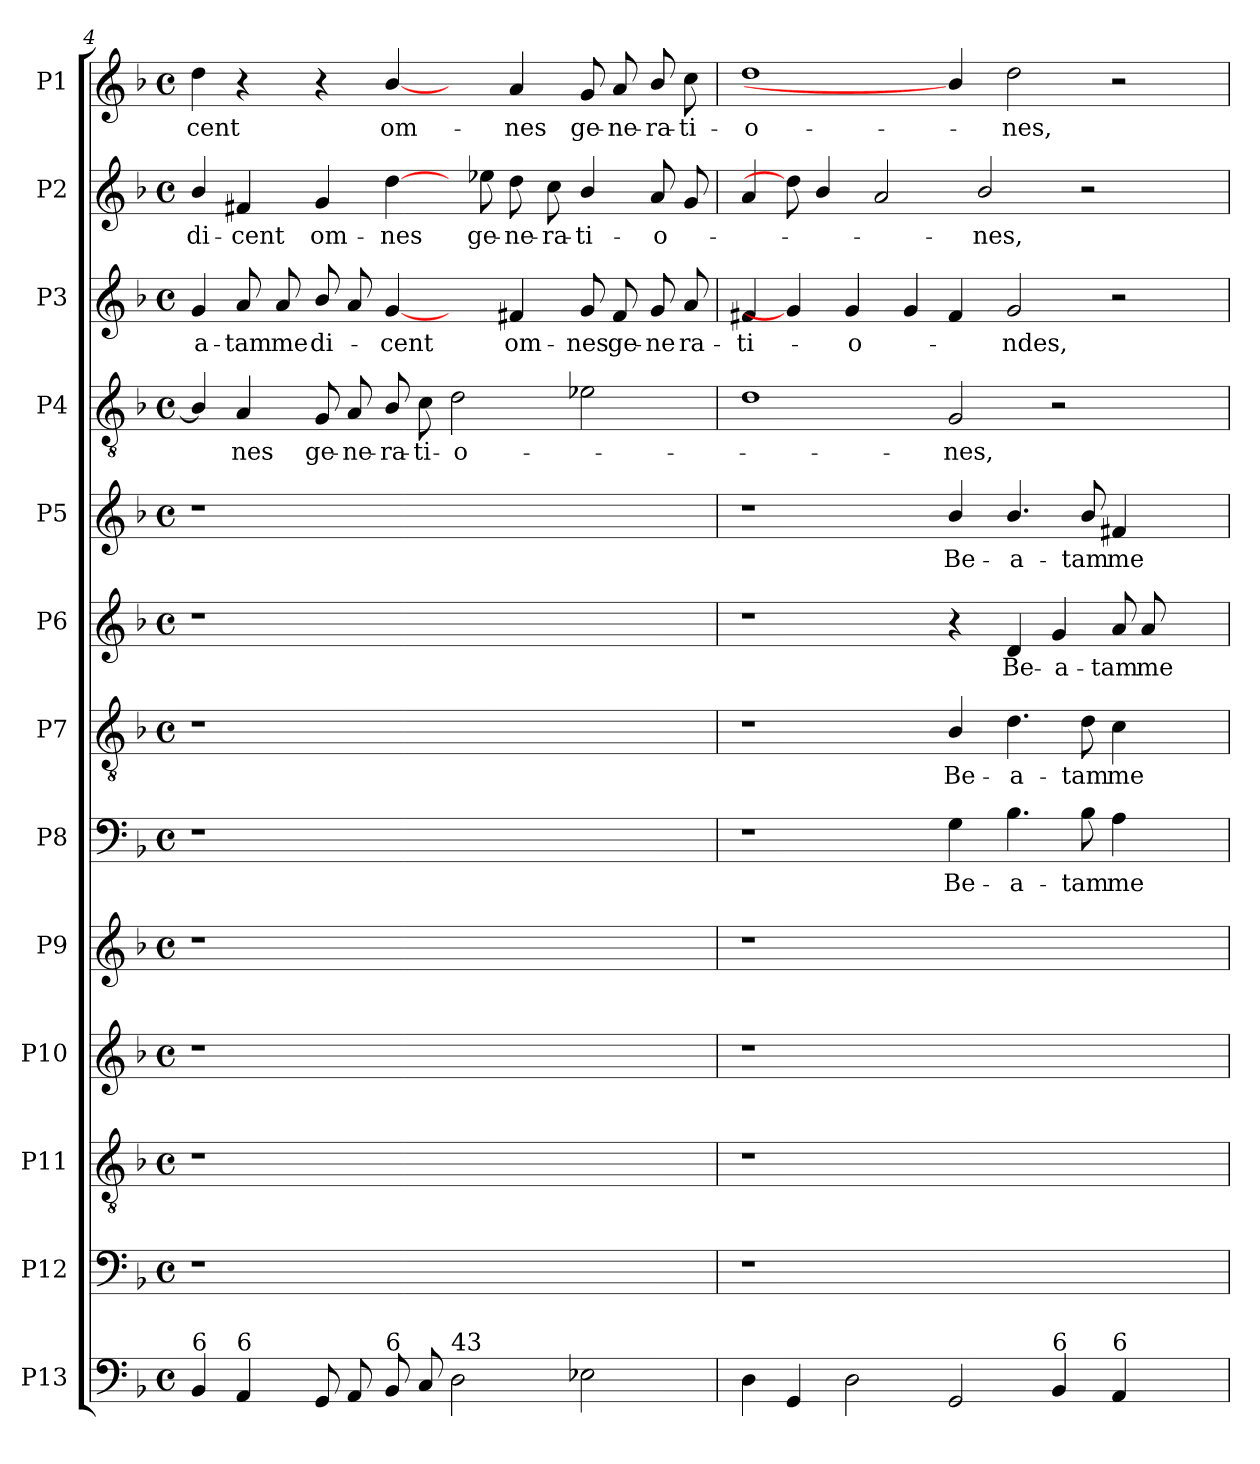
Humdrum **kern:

**kern	**kern	**kern	**kern	**kern	**kern	**text	**kern	**text	**kern	**text	**kern	**text	**kern	**text	**kern	**text	**kern	**text	**kern	**text
*part13	*part12	*part11	*part10	*part9	*part8	*part8	*part7	*part7	*part6	*part6	*part5	*part5	*part4	*part4	*part3	*part3	*part2	*part2	*part1	*part1
*staff13	*staff12	*staff11	*staff10	*staff9	*staff8	*staff8	*staff7	*staff7	*staff6	*staff6	*staff5	*staff5	*staff4	*staff4	*staff3	*staff3	*staff2	*staff2	*staff1	*staff1
*I"P13	*I"P12	*I"P11	*I"P10	*I"P9	*I"P8	*	*I"P7	*	*I"P6	*	*I"P5	*	*I"P4	*	*I"P3	*	*I"P2	*	*I"P1	*
*clefF4	*clefF4	*clefGv2	*clefG2	*clefG2	*clefF4	*	*clefGv2	*	*clefG2	*	*clefG2	*	*clefGv2	*	*clefG2	*	*clefG2	*	*clefG2	*
*	*	*ITrd7c12	*	*	*	*	*ITrd7c12	*	*	*	*	*	*ITrd7c12	*	*	*	*	*	*	*
*k[b-]	*k[b-]	*k[b-]	*k[b-]	*k[b-]	*k[b-]	*	*k[b-]	*	*k[b-]	*	*k[b-]	*	*k[b-]	*	*k[b-]	*	*k[b-]	*	*k[b-]	*
*F:	*F:	*F:	*F:	*F:	*F:	*	*F:	*	*F:	*	*F:	*	*F:	*	*F:	*	*F:	*	*F:	*
*M4/4	*M4/4	*M4/4	*M4/4	*M4/4	*M4/4	*	*M4/4	*	*M4/4	*	*M4/4	*	*M4/4	*	*M4/4	*	*M4/4	*	*M4/4	*
*met(c)	*met(c)	*met(c)	*met(c)	*met(c)	*met(c)	*	*met(c)	*	*met(c)	*	*met(c)	*	*met(c)	*	*met(c)	*	*met(c)	*	*met(c)	*
=4	=4	=4	=4	=4	=4	=4	=4	=4	=4	=4	=4	=4	=4	=4	=4	=4	=4	=4	=4	=4
!	!LO:N:vis=1	!LO:N:vis=1	!LO:N:vis=1	!LO:N:vis=1	!LO:N:vis=1	!	!LO:N:vis=1	!	!LO:N:vis=1	!	!LO:N:vis=1	!	!	!	!	!	!	!	!	!
!	!	!	!	!	!	!	!	!	!	!	!	!	!	!	!	!LO:LY:b:color=#000000	!	!	!	!
!	!	!	!	!	!	!	!	!	!	!	!	!	!	!	!	!	!	!LO:LY:b:color=#000000	!	!
!LO:TX:a:t=6	!	!	!	!	!	!	!	!	!	!	!	!	!	!	!	!	!	!	!	!
!	!	!	!	!	!	!	!	!	!	!	!	!	!	!	!	!	!	!	!	!LO:LY:b:color=#000000
4BB-i/	1r	1r	1r	1r	1r	.	1r	.	1r	.	1r	.	4BB-i/]	.	4gi/	-a-	4b-i/	di-	4ddi\	-cent
!	!	!	!	!	!	!	!	!	!	!	!	!	!	!LO:LY:b:color=#000000	!	!	!	!	!	!
!	!	!	!	!	!	!	!	!	!	!	!	!	!	!	!	!LO:LY:b:color=#000000	!	!	!	!
!LO:TX:a:t=6	!	!	!	!	!	!	!	!	!	!	!	!	!	!	!	!	!	!	!	!
!	!	!	!	!	!	!	!	!	!	!	!	!	!	!	!	!	!	!LO:LY:b:color=#000000	!	!
4AAi/	.	.	.	.	.	.	.	.	.	.	.	.	4AAi/	-nes	8ai/	-tam	4f#Xi/	-cent	4r	.
!	!	!	!	!	!	!	!	!	!	!	!	!	!	!	!	!LO:LY:b:color=#000000	!	!	!	!
.	.	.	.	.	.	.	.	.	.	.	.	.	.	.	8ai/	me	.	.	.	.
!	!	!	!	!	!	!	!	!	!	!	!	!	!	!LO:LY:b:color=#000000	!	!	!	!	!	!
!	!	!	!	!	!	!	!	!	!	!	!	!	!	!	!	!LO:LY:b:color=#000000	!	!	!	!
!	!	!	!	!	!	!	!	!	!	!	!	!	!	!	!	!	!	!LO:LY:b:color=#000000	!	!
8GGi/	.	.	.	.	.	.	.	.	.	.	.	.	8GGi/	ge-	8b-i/	di-	4gi/	om-	4r	.
!	!	!	!	!	!	!	!	!	!	!	!	!	!	!LO:LY:b:color=#000000	!	!	!	!	!	!
8AAi/	.	.	.	.	.	.	.	.	.	.	.	.	8AAi/	-ne-	8ai/	.	.	.	.	.
!	!	!	!	!	!	!	!	!	!	!	!	!	!	!LO:LY:b:color=#000000	!	!	!	!	!	!
!	!	!	!	!	!	!	!	!	!	!	!	!	!	!	!	!LO:LY:b:color=#000000	!	!	!	!
!	!	!	!	!	!	!	!	!	!	!	!	!	!	!	!	!	!	!LO:LY:b:color=#000000	!	!
!LO:TX:a:t=6	!	!	!	!	!	!	!	!	!	!	!	!	!	!	!	!	!	!	!	!
!	!	!	!	!	!	!	!	!	!	!	!	!	!	!	!	!	!	!	!	!LO:LY:b:color=#000000
8BB-i/	.	.	.	.	.	.	.	.	.	.	.	.	8BB-i/	-ra-	[4gi/	-cent	[4ddi\	-nes	[4b-i/	om-
!	!	!	!	!	!	!	!	!	!	!	!	!	!	!LO:LY:b:color=#000000	!	!	!	!	!	!
8Ci/	.	.	.	.	.	.	.	.	.	.	.	.	8Ci\	-ti-	.	.	.	.	.	.
!LO:TX:a:t=43	!	!	!	!	!	!	!	!	!	!	!	!	!	!	!	!	!	!	!	!
!	!	!	!	!	!	!	!	!	!	!	!	!	!	!LO:LY:b:color=#000000	!	!	!	!	!	!
2Di\	1ryy	1ryy	1ryy	1ryy	1ryy	.	1ryy	.	1ryy	.	1ryy	.	2Di\	-o-	4ryy	.	8ryy	.	4ryy	.
!	!	!	!	!	!	!	!	!	!	!	!	!	!	!	!	!	!	!LO:LY:b:color=#000000	!	!
.	.	.	.	.	.	.	.	.	.	.	.	.	.	.	.	.	8ee-Xi\	ge-	.	.
!	!	!	!	!	!	!	!	!	!	!	!	!	!	!	!	!LO:LY:b:color=#000000	!	!	!	!
!	!	!	!	!	!	!	!	!	!	!	!	!	!	!	!	!	!	!LO:LY:b:color=#000000	!	!
!	!	!	!	!	!	!	!	!	!	!	!	!	!	!	!	!	!	!	!	!LO:LY:b:color=#000000
.	.	.	.	.	.	.	.	.	.	.	.	.	.	.	4f#Xi/	om-	8ddi\	-ne-	4ai/	-nes
!	!	!	!	!	!	!	!	!	!	!	!	!	!	!	!	!	!	!LO:LY:b:color=#000000	!	!
.	.	.	.	.	.	.	.	.	.	.	.	.	.	.	.	.	8cci\	-ra-	.	.
!	!	!	!	!	!	!	!	!	!	!	!	!	!	!	!	!LO:LY:b:color=#000000	!	!	!	!
!	!	!	!	!	!	!	!	!	!	!	!	!	!	!	!	!	!	!LO:LY:b:color=#000000	!	!
!	!	!	!	!	!	!	!	!	!	!	!	!	!	!	!	!	!	!	!	!LO:LY:b:color=#000000
2E-Xi\	.	.	.	.	.	.	.	.	.	.	.	.	2E-Xi\	.	8gi/	-nes	4b-i/	-ti-	8gi/	ge-
!	!	!	!	!	!	!	!	!	!	!	!	!	!	!	!	!LO:LY:b:color=#000000	!	!	!	!
!	!	!	!	!	!	!	!	!	!	!	!	!	!	!	!	!	!	!	!	!LO:LY:b:color=#000000
.	.	.	.	.	.	.	.	.	.	.	.	.	.	.	8f#i/	ge-	.	.	8ai/	-ne-
!	!	!	!	!	!	!	!	!	!	!	!	!	!	!	!	!LO:LY:b:color=#000000	!	!	!	!
!	!	!	!	!	!	!	!	!	!	!	!	!	!	!	!	!	!	!LO:LY:b:color=#000000	!	!
!	!	!	!	!	!	!	!	!	!	!	!	!	!	!	!	!	!	!	!	!LO:LY:b:color=#000000
.	.	.	.	.	.	.	.	.	.	.	.	.	.	.	8gi/	-ne	8ai/	-o-	8b-i/	-ra-
!	!	!	!	!	!	!	!	!	!	!	!	!	!	!	!	!LO:LY:b:color=#000000	!	!	!	!
!	!	!	!	!	!	!	!	!	!	!	!	!	!	!	!	!	!	!	!	!LO:LY:b:color=#000000
.	.	.	.	.	.	.	.	.	.	.	.	.	.	.	8ai/	ra-	8gi/	.	8cci\	-ti-
!!LO:PB:g=z
=5	=5	=5	=5	=5	=5	=5	=5	=5	=5	=5	=5	=5	=5	=5	=5	=5	=5	=5	=5	=5
!	!LO:N:vis=1	!LO:N:vis=1	!LO:N:vis=1	!LO:N:vis=1	!	!	!	!	!	!	!	!	!	!	!	!	!	!	!	!
!	!	!	!	!	!	!	!	!	!	!	!	!	!	!	!	!LO:LY:b:color=#000000	!	!	!	!
!	!	!	!	!	!	!	!	!	!	!	!	!	!	!	!	!	!	!	!	!LO:LY:b:color=#000000
4Di\	1r	1r	1r	1r	1r	.	1r	.	1r	.	1r	.	1Di	.	4f#Xi/	-ti-	4ai/	.	1ddi	-o-
4GGi/	.	.	.	.	.	.	.	.	.	.	.	.	.	.	4gi/]	.	8ddi\]	.	.	.
.	.	.	.	.	.	.	.	.	.	.	.	.	.	.	.	.	4b-i/	.	.	.
!	!	!	!	!	!	!	!	!	!	!	!	!	!	!	!	!LO:LY:b:color=#000000	!	!	!	!
2Di\	.	.	.	.	.	.	.	.	.	.	.	.	.	.	4gi/	-o-	.	.	.	.
.	.	.	.	.	.	.	.	.	.	.	.	.	.	.	.	.	2ai/	.	.	.
.	.	.	.	.	.	.	.	.	.	.	.	.	.	.	4gi/	.	.	.	.	.
!	!	!	!	!	!	!LO:LY:b:color=#000000	!	!	!	!	!	!	!	!	!	!	!	!	!	!
!	!	!	!	!	!	!	!	!LO:LY:b:color=#000000	!	!	!	!	!	!	!	!	!	!	!	!
!	!	!	!	!	!	!	!	!	!	!	!	!LO:LY:b:color=#000000	!	!	!	!	!	!	!	!
!	!	!	!	!	!	!	!	!	!	!	!	!	!	!LO:LY:b:color=#000000	!	!	!	!	!	!
2GGi/	1ryy	1ryy	1ryy	1ryy	4Gi\	Be-	4BB-i/	Be-	4r	.	4b-i/	Be-	2GGi/	-nes,	4f#i/	.	.	.	4b-i/]	.
!	!	!	!	!	!	!	!	!	!	!	!	!	!	!	!	!	!	!LO:LY:b:color=#000000	!	!
.	.	.	.	.	.	.	.	.	.	.	.	.	.	.	.	.	2b-i/	-nes,	.	.
!	!	!	!	!	!	!LO:LY:b:color=#000000	!	!	!	!	!	!	!	!	!	!	!	!	!	!
!	!	!	!	!	!	!	!	!LO:LY:b:color=#000000	!	!	!	!	!	!	!	!	!	!	!	!
!	!	!	!	!	!	!	!	!	!	!LO:LY:b:color=#000000	!	!	!	!	!	!	!	!	!	!
!	!	!	!	!	!	!	!	!	!	!	!	!LO:LY:b:color=#000000	!	!	!	!	!	!	!	!
!	!	!	!	!	!	!	!	!	!	!	!	!	!	!	!	!LO:LY:b:color=#000000	!	!	!	!
!	!	!	!	!	!	!	!	!	!	!	!	!	!	!	!	!	!	!	!	!LO:LY:b:color=#000000
.	.	.	.	.	4.B-i\	-a-	4.Di\	-a-	4di/	Be-	4.b-i/	-a-	.	.	2gi/	-ndes,	.	.	2ddi\	-nes,
!LO:TX:a:t=6	!	!	!	!	!	!	!	!	!	!	!	!	!	!	!	!	!	!	!	!
!	!	!	!	!	!	!	!	!	!	!LO:LY:b:color=#000000	!	!	!	!	!	!	!	!	!	!
4BB-i/	.	.	.	.	.	.	.	.	4gi/	-a-	.	.	2r	.	.	.	.	.	.	.
!	!	!	!	!	!	!LO:LY:b:color=#000000	!	!	!	!	!	!	!	!	!	!	!	!	!	!
!	!	!	!	!	!	!	!	!LO:LY:b:color=#000000	!	!	!	!	!	!	!	!	!	!	!	!
!	!	!	!	!	!	!	!	!	!	!	!	!LO:LY:b:color=#000000	!	!	!	!	!	!	!	!
.	.	.	.	.	8B-i\	-tam	8Di\	-tam	.	.	8b-i/	-tam	.	.	.	.	2r	.	.	.
!	!	!	!	!	!	!LO:LY:b:color=#000000	!	!	!	!	!	!	!	!	!	!	!	!	!	!
!	!	!	!	!	!	!	!	!LO:LY:b:color=#000000	!	!	!	!	!	!	!	!	!	!	!	!
!	!	!	!	!	!	!	!	!	!	!LO:LY:b:color=#000000	!	!	!	!	!	!	!	!	!	!
!LO:TX:a:t=6	!	!	!	!	!	!	!	!	!	!	!	!	!	!	!	!	!	!	!	!
!	!	!	!	!	!	!	!	!	!	!	!	!LO:LY:b:color=#000000	!	!	!	!	!	!	!	!
4AAi/	.	.	.	.	4Ai\	me	4Ci\	me	8ai/	-tam	4f#Xi/	me	.	.	2r	.	.	.	2r	.
!	!	!	!	!	!	!	!	!	!	!LO:LY:b:color=#000000	!	!	!	!	!	!	!	!	!	!
.	.	.	.	.	.	.	.	.	8ai/	me	.	.	.	.	.	.	.	.	.	.
4ryy	4ryy	4ryy	4ryy	4ryy	4ryy	.	4ryy	.	4ryy	.	4ryy	.	4ryy	.	.	.	.	.	.	.
.	.	.	.	.	.	.	.	.	.	.	.	.	.	.	.	.	8ryy	.	.	.
=	=	=	=	=	=	=	=	=	=	=	=	=	=	=	=	=	=	=	=	=
*-	*-	*-	*-	*-	*-	*-	*-	*-	*-	*-	*-	*-	*-	*-	*-	*-	*-	*-	*-	*-
